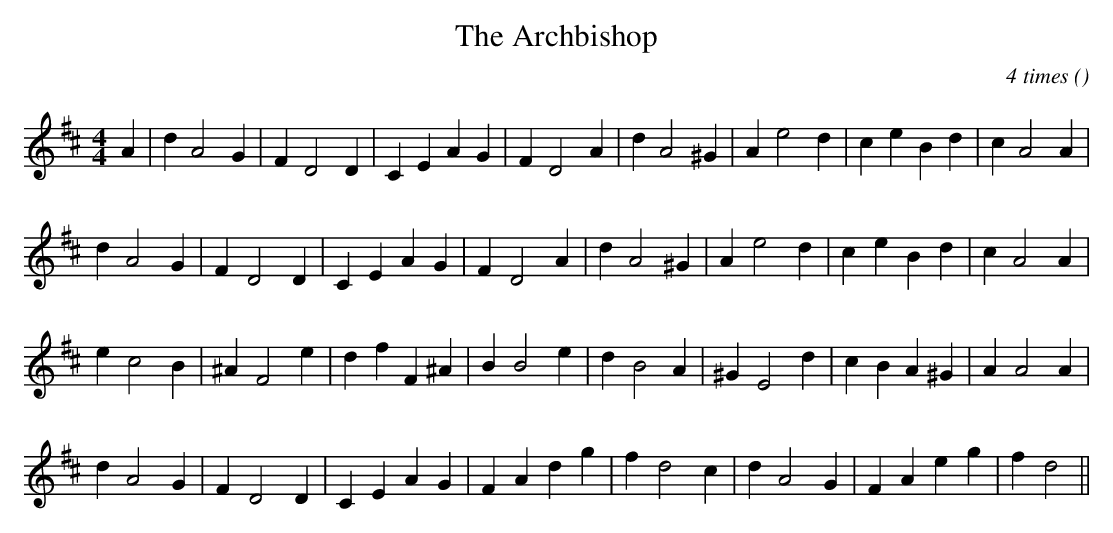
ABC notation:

X:1
T: The Archbishop
C:4 times
O:
M:4/4
K:D
K:D
M:4/4
L:1/16
A4 |d4 A8 G4 |F4 D8 D4 |C4 E4 A4 G4 |F4 D8 A4 |d4 A8 ^G4 |A4 e8 d4 |c4 e4 B4 d4 |c4 A8 A4 |
d4 A8 G4 |F4 D8 D4 |C4 E4 A4 G4 |F4 D8 A4 |d4 A8 ^G4 |A4 e8 d4 |c4 e4 B4 d4 |c4 A8 A4 |
e4 c8 B4 |^A4 F8 e4 |d4 f4 F4 ^A4 |B4 B8 e4 |d4 B8 A4 |^G4 E8 d4 |c4 B4 A4 ^G4 |A4 A8 A4 |
d4 A8 G4 |F4 D8 D4 |C4 E4 A4 G4 |F4 A4 d4 g4 |f4 d8 c4 |d4 A8 G4 |F4 A4 e4 g4 |f4 d8 ||
